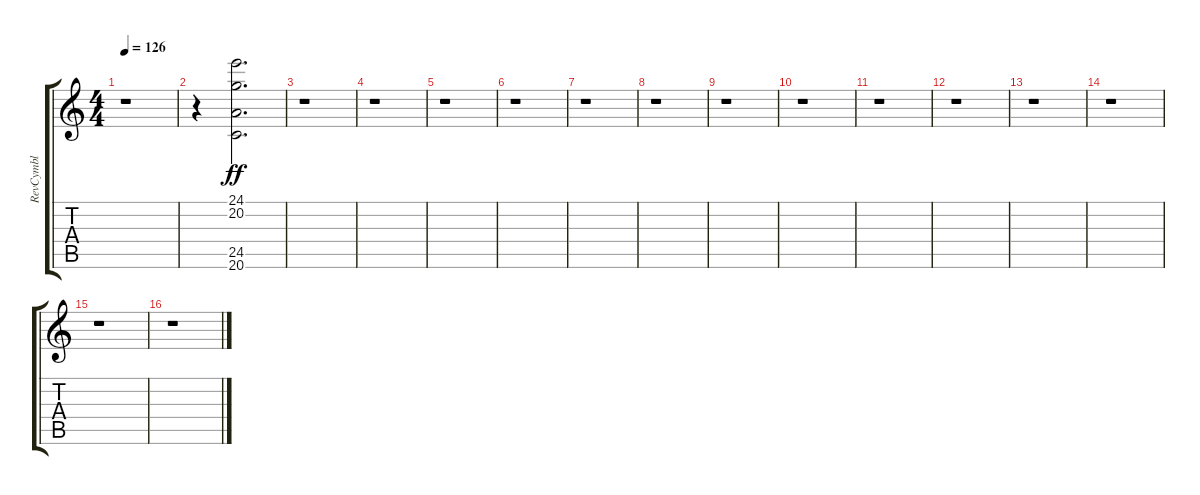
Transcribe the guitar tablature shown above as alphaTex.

\track ("RevCymbl" "RevCymbl") {instrument reversecymbal}
\staff {score tabs}
\tuning (E4 B3 G3 D3 A2 E2) {hide}
\ts (4 4)
\tempo 126
\clef g2
\ks c
r.1{dy ff} |
r.4 (24.1 20.2 24.5 20.6).2{d} |
r.1 |
r.1 |
r.1 |
r.1 |
r.1 |
r.1 |
r.1 |
r.1 |
r.1 |
r.1 |
r.1 |
r.1 |
r.1 |
r.1
